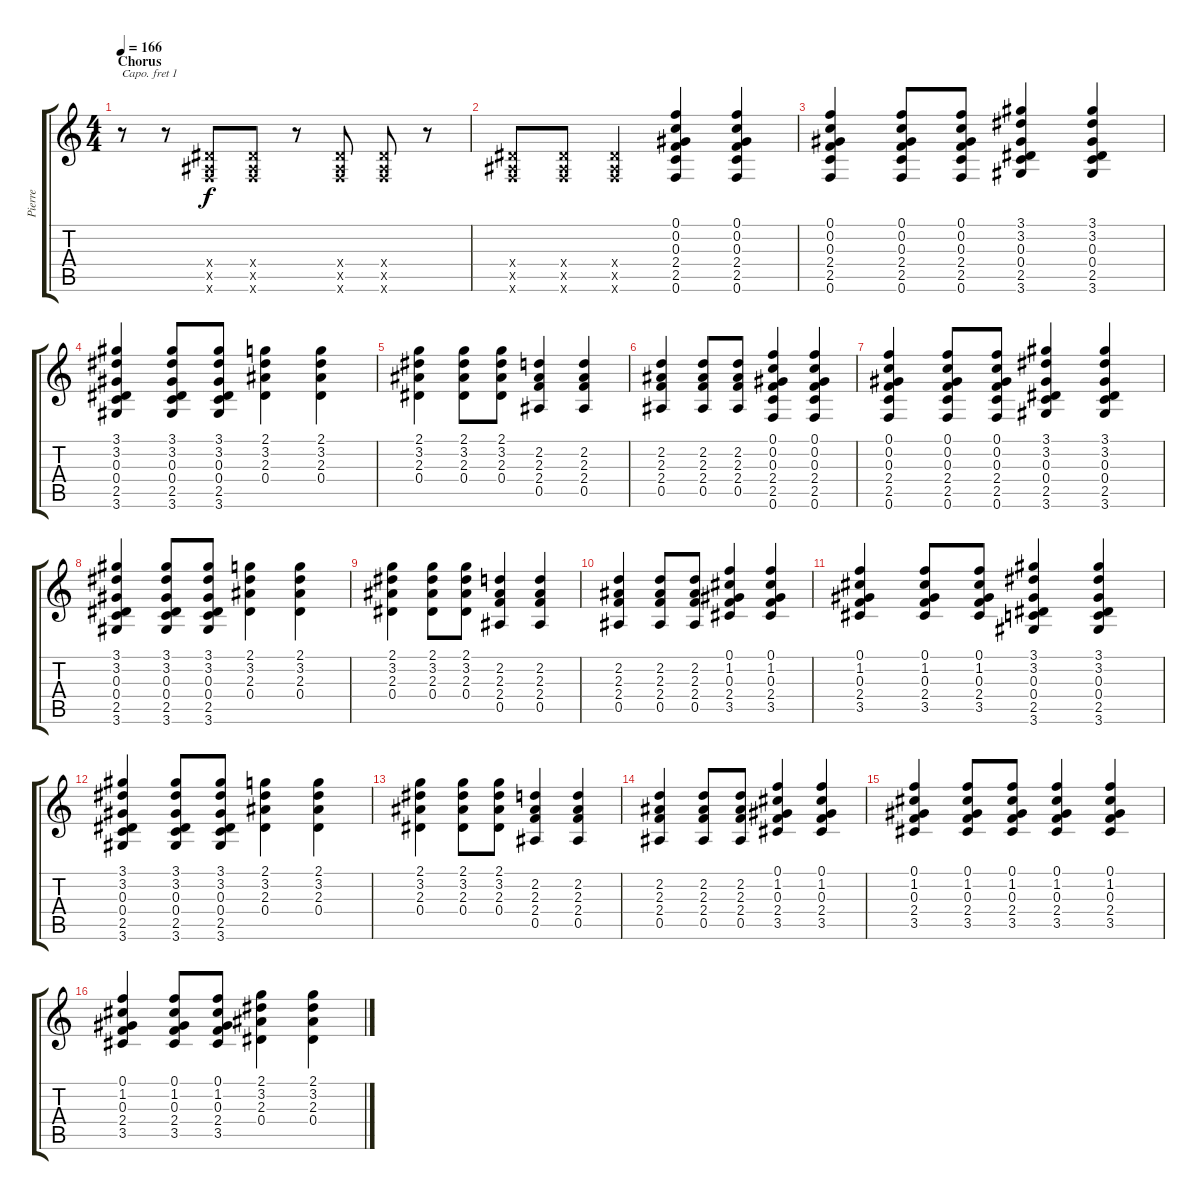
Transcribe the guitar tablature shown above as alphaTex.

\track ("Pierre" "Pierre") {instrument acousticguitarsteel}
\staff {score tabs}
\capo 1
\tuning (E4 B3 G3 D3 A2 E2) {hide}
\ts (4 4)
\section ("" "Chorus")
\tempo 166
\clef g2
\ks c
r.8{dy f} r.8 (0.4{x} 0.5{x} 0.6{x}).8 (0.4{x} 0.5{x} 0.6{x}).8 r.8 (0.4{x} 0.5{x} 0.6{x}).8 (0.4{x} 0.5{x} 0.6{x}).8 r.8 |
(0.4{x} 0.5{x} 0.6{x}).8 (0.4{x} 0.5{x} 0.6{x}).8 (0.4{x} 0.5{x} 0.6{x}).4 (0.1 0.2 0.3 2.4 2.5 0.6).4 (0.1 0.2 0.3 2.4 2.5 0.6).4 |
(0.1 0.2 0.3 2.4 2.5 0.6).4 (0.1 0.2 0.3 2.4 2.5 0.6).8 (0.1 0.2 0.3 2.4 2.5 0.6).8 (3.1 3.2 0.3 0.4 2.5 3.6).4 (3.1 3.2 0.3 0.4 2.5 3.6).4 |
(3.1 3.2 0.3 0.4 2.5 3.6).4 (3.1 3.2 0.3 0.4 2.5 3.6).8 (3.1 3.2 0.3 0.4 2.5 3.6).8 (2.1 3.2 2.3 0.4).4 (2.1 3.2 2.3 0.4).4 |
(2.1 3.2 2.3 0.4).4 (2.1 3.2 2.3 0.4).8 (2.1 3.2 2.3 0.4).8 (2.2 2.3 2.4 0.5).4 (2.2 2.3 2.4 0.5).4 |
(2.2 2.3 2.4 0.5).4 (2.2 2.3 2.4 0.5).8 (2.2 2.3 2.4 0.5).8 (0.1 0.2 0.3 2.4 2.5 0.6).4 (0.1 0.2 0.3 2.4 2.5 0.6).4 |
(0.1 0.2 0.3 2.4 2.5 0.6).4 (0.1 0.2 0.3 2.4 2.5 0.6).8 (0.1 0.2 0.3 2.4 2.5 0.6).8 (3.1 3.2 0.3 0.4 2.5 3.6).4 (3.1 3.2 0.3 0.4 2.5 3.6).4 |
(3.1 3.2 0.3 0.4 2.5 3.6).4 (3.1 3.2 0.3 0.4 2.5 3.6).8 (3.1 3.2 0.3 0.4 2.5 3.6).8 (2.1 3.2 2.3 0.4).4 (2.1 3.2 2.3 0.4).4 |
(2.1 3.2 2.3 0.4).4 (2.1 3.2 2.3 0.4).8 (2.1 3.2 2.3 0.4).8 (2.2 2.3 2.4 0.5).4 (2.2 2.3 2.4 0.5).4 |
(2.2 2.3 2.4 0.5).4 (2.2 2.3 2.4 0.5).8 (2.2 2.3 2.4 0.5).8 (0.1 1.2 0.3 2.4 3.5).4 (0.1 1.2 0.3 2.4 3.5).4 |
(0.1 1.2 0.3 2.4 3.5).4 (0.1 1.2 0.3 2.4 3.5).8 (0.1 1.2 0.3 2.4 3.5).8 (3.1 3.2 0.3 0.4 2.5 3.6).4 (3.1 3.2 0.3 0.4 2.5 3.6).4 |
(3.1 3.2 0.3 0.4 2.5 3.6).4 (3.1 3.2 0.3 0.4 2.5 3.6).8 (3.1 3.2 0.3 0.4 2.5 3.6).8 (2.1 3.2 2.3 0.4).4 (2.1 3.2 2.3 0.4).4 |
(2.1 3.2 2.3 0.4).4 (2.1 3.2 2.3 0.4).8 (2.1 3.2 2.3 0.4).8 (2.2 2.3 2.4 0.5).4 (2.2 2.3 2.4 0.5).4 |
(2.2 2.3 2.4 0.5).4 (2.2 2.3 2.4 0.5).8 (2.2 2.3 2.4 0.5).8 (0.1 1.2 0.3 2.4 3.5).4 (0.1 1.2 0.3 2.4 3.5).4 |
(0.1 1.2 0.3 2.4 3.5).4 (0.1 1.2 0.3 2.4 3.5).8 (0.1 1.2 0.3 2.4 3.5).8 (0.1 1.2 0.3 2.4 3.5).4 (0.1 1.2 0.3 2.4 3.5).4 |
(0.1 1.2 0.3 2.4 3.5).4 (0.1 1.2 0.3 2.4 3.5).8 (0.1 1.2 0.3 2.4 3.5).8 (2.1 3.2 2.3 0.4).4 (2.1 3.2 2.3 0.4).4
